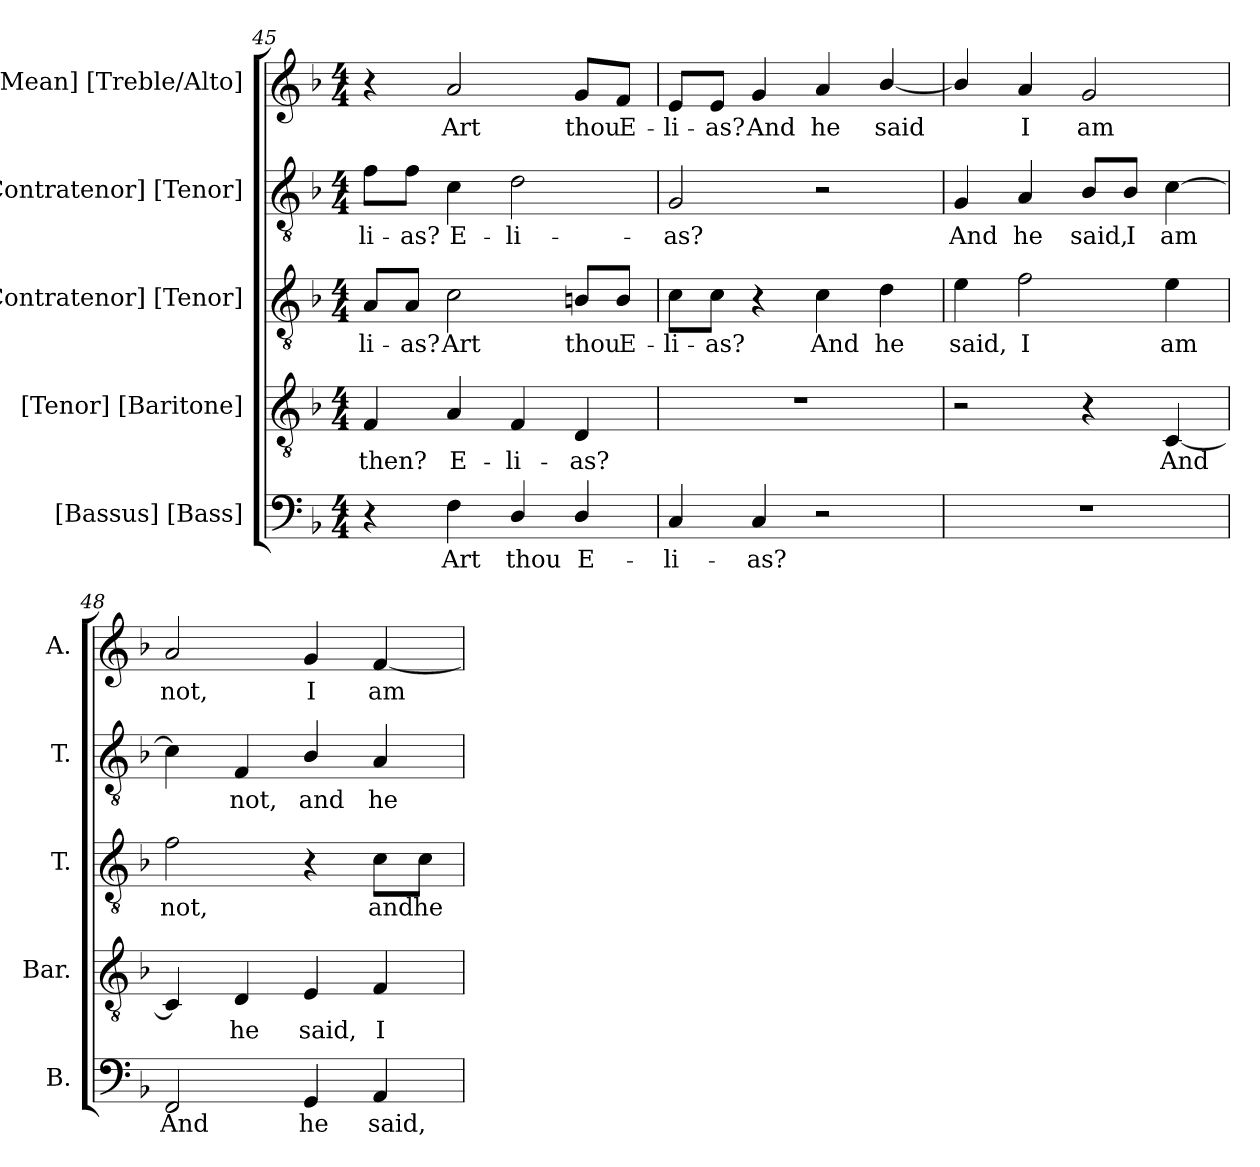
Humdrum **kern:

**kern	**text	**kern	**text	**kern	**text	**kern	**text	**kern	**text
*part5	*part5	*part4	*part4	*part3	*part3	*part2	*part2	*part1	*part1
*staff5	*staff5	*staff4	*staff4	*staff3	*staff3	*staff2	*staff2	*staff1	*staff1
*I"[Bassus] [Bass]	*	*I"[Tenor] [Baritone]	*	*I"[Contratenor] [Tenor]	*	*I"[Contratenor] [Tenor]	*	*I"[Mean] [Treble/Alto]	*
*I'B.	*	*I'Bar.	*	*I'T.	*	*I'T.	*	*I'A.	*
*clefF4	*	*clefGv2	*	*clefGv2	*	*clefGv2	*	*clefG2	*
*	*	*ITrd7c12	*	*ITrd7c12	*	*ITrd7c12	*	*	*
*k[b-]	*	*k[b-]	*	*k[b-]	*	*k[b-]	*	*k[b-]	*
*F:	*	*F:	*	*F:	*	*F:	*	*F:	*
*M4/4	*	*M4/4	*	*M4/4	*	*M4/4	*	*M4/4	*
=45	=45	=45	=45	=45	=45	=45	=45	=45	=45
!	!	!	!LO:LY:b:color=#000000	!	!	!	!	!	!
!	!	!	!	!	!LO:LY:b:color=#000000	!	!	!	!
!	!	!	!	!	!	!	!LO:LY:b:color=#000000	!	!
4r	.	4FFi/	then?	8AAi/L	-li-	8Fi\L	-li-	4r	.
!	!	!	!	!	!LO:LY:b:color=#000000	!	!	!	!
!	!	!	!	!	!	!	!LO:LY:b:color=#000000	!	!
.	.	.	.	8AAi/J	-as?	8Fi\J	-as?	.	.
!	!LO:LY:b:color=#000000	!	!	!	!	!	!	!	!
!	!	!	!LO:LY:b:color=#000000	!	!	!	!	!	!
!	!	!	!	!	!LO:LY:b:color=#000000	!	!	!	!
!	!	!	!	!	!	!	!LO:LY:b:color=#000000	!	!
!	!	!	!	!	!	!	!	!	!LO:LY:b:color=#000000
4Fi\	Art	4AAi/	E-	2Ci\	Art	4Ci\	E-	2ai/	Art
!	!LO:LY:b:color=#000000	!	!	!	!	!	!	!	!
!	!	!	!LO:LY:b:color=#000000	!	!	!	!	!	!
!	!	!	!	!	!	!	!LO:LY:b:color=#000000	!	!
4Di/	thou	4FFi/	-li-	.	.	2Di\	-li-	.	.
!	!LO:LY:b:color=#000000	!	!	!	!	!	!	!	!
!	!	!	!LO:LY:b:color=#000000	!	!	!	!	!	!
!	!	!	!	!	!LO:LY:b:color=#000000	!	!	!	!
!	!	!	!	!	!	!	!	!	!LO:LY:b:color=#000000
4Di/	E-	4DDi/	-as?	8BBni/L	thou	.	.	8gi/L	thou
!	!	!	!	!	!LO:LY:b:color=#000000	!	!	!	!
!	!	!	!	!	!	!	!	!	!LO:LY:b:color=#000000
.	.	.	.	8BBi/J	E-	.	.	8fi/J	E-
=46	=46	=46	=46	=46	=46	=46	=46	=46	=46
!	!LO:LY:b:color=#000000	!	!	!	!	!	!	!	!
!	!	!	!	!	!LO:LY:b:color=#000000	!	!	!	!
!	!	!	!	!	!	!	!LO:LY:b:color=#000000	!	!
!	!	!	!	!	!	!	!	!	!LO:LY:b:color=#000000
4Ci/	-li-	1r	.	8Ci\L	-li-	2GGi/	-as?	8ei/L	-li-
!	!	!	!	!	!LO:LY:b:color=#000000	!	!	!	!
!	!	!	!	!	!	!	!	!	!LO:LY:b:color=#000000
.	.	.	.	8Ci\J	-as?	.	.	8ei/J	-as?
!	!LO:LY:b:color=#000000	!	!	!	!	!	!	!	!
!	!	!	!	!	!	!	!	!	!LO:LY:b:color=#000000
4Ci/	-as?	.	.	4r	.	.	.	4gi/	And
!	!	!	!	!	!LO:LY:b:color=#000000	!	!	!	!
!	!	!	!	!	!	!	!	!	!LO:LY:b:color=#000000
2r	.	.	.	4Ci\	And	2r	.	4ai/	he
!	!	!	!	!	!LO:LY:b:color=#000000	!	!	!	!
!	!	!	!	!	!	!	!	!	!LO:LY:b:color=#000000
.	.	.	.	4Di\	he	.	.	[4b-i/	said
=47	=47	=47	=47	=47	=47	=47	=47	=47	=47
!	!	!	!	!	!LO:LY:b:color=#000000	!	!	!	!
!	!	!	!	!	!	!	!LO:LY:b:color=#000000	!	!
1r	.	2r	.	4Ei\	said,	4GGi/	And	4b-i/]	.
!	!	!	!	!	!LO:LY:b:color=#000000	!	!	!	!
!	!	!	!	!	!	!	!LO:LY:b:color=#000000	!	!
!	!	!	!	!	!	!	!	!	!LO:LY:b:color=#000000
.	.	.	.	2Fi\	I	4AAi/	he	4ai/	I
!	!	!	!	!	!	!	!LO:LY:b:color=#000000	!	!
!	!	!	!	!	!	!	!	!	!LO:LY:b:color=#000000
.	.	4r	.	.	.	8BB-i/L	said,	2gi/	am
!	!	!	!	!	!	!	!LO:LY:b:color=#000000	!	!
.	.	.	.	.	.	8BB-i/J	I	.	.
!	!	!	!LO:LY:b:color=#000000	!	!	!	!	!	!
!	!	!	!	!	!LO:LY:b:color=#000000	!	!	!	!
!	!	!	!	!	!	!	!LO:LY:b:color=#000000	!	!
.	.	[4CCi/	And	4Ei\	am	[4Ci\	am	.	.
=48	=48	=48	=48	=48	=48	=48	=48	=48	=48
!	!LO:LY:b:color=#000000	!	!	!	!	!	!	!	!
!	!	!	!	!	!LO:LY:b:color=#000000	!	!	!	!
!	!	!	!	!	!	!	!	!	!LO:LY:b:color=#000000
2FFi/	And	4CCi/]	.	2Fi\	not,	4Ci\]	.	2ai/	not,
!	!	!	!LO:LY:b:color=#000000	!	!	!	!	!	!
!	!	!	!	!	!	!	!LO:LY:b:color=#000000	!	!
.	.	4DDi/	he	.	.	4FFi/	not,	.	.
!	!LO:LY:b:color=#000000	!	!	!	!	!	!	!	!
!	!	!	!LO:LY:b:color=#000000	!	!	!	!	!	!
!	!	!	!	!	!	!	!LO:LY:b:color=#000000	!	!
!	!	!	!	!	!	!	!	!	!LO:LY:b:color=#000000
4GGi/	he	4EEi/	said,	4r	.	4BB-i/	and	4gi/	I
!	!LO:LY:b:color=#000000	!	!	!	!	!	!	!	!
!	!	!	!LO:LY:b:color=#000000	!	!	!	!	!	!
!	!	!	!	!	!LO:LY:b:color=#000000	!	!	!	!
!	!	!	!	!	!	!	!LO:LY:b:color=#000000	!	!
!	!	!	!	!	!	!	!	!	!LO:LY:b:color=#000000
4AAi/	said,	4FFi/	I	8Ci\L	and	4AAi/	he	[4fi/	am
!	!	!	!	!	!LO:LY:b:color=#000000	!	!	!	!
.	.	.	.	8Ci\J	he	.	.	.	.
=	=	=	=	=	=	=	=	=	=
*-	*-	*-	*-	*-	*-	*-	*-	*-	*-
